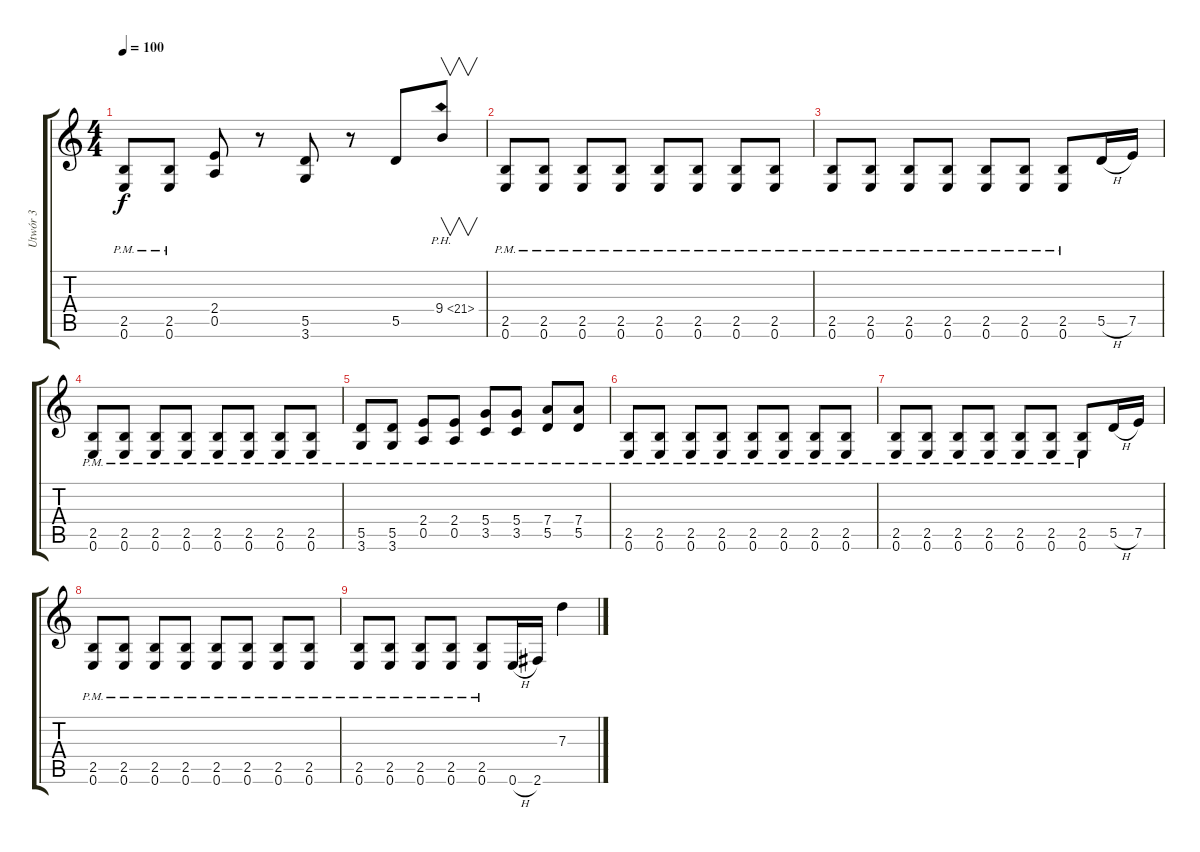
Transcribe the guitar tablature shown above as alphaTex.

\track ("Utwór 3" "Utwór 3") {instrument overdrivenguitar}
\staff {score tabs}
\tuning (E4 B3 G3 D3 A2 E2) {hide}
\ts (4 4)
\tempo 100
\clef g2
\ks c
(2.5{pm} 0.6{pm}).8{dy f} (2.5{pm} 0.6{pm}).8 (2.4 0.5).8 r.8 (5.5 3.6).8 r.8 5.5.8 9.4{ph 12}.8{v} |
(2.5{pm} 0.6{pm}).8 (2.5{pm} 0.6{pm}).8 (2.5{pm} 0.6{pm}).8 (2.5{pm} 0.6{pm}).8 (2.5{pm} 0.6{pm}).8 (2.5{pm} 0.6{pm}).8 (2.5{pm} 0.6{pm}).8 (2.5{pm} 0.6{pm}).8 |
(2.5{pm} 0.6{pm}).8 (2.5{pm} 0.6{pm}).8 (2.5{pm} 0.6{pm}).8 (2.5{pm} 0.6{pm}).8 (2.5{pm} 0.6{pm}).8 (2.5{pm} 0.6{pm}).8 (2.5{pm} 0.6{pm}).8 5.5{h}.16 7.5.16 |
(2.5{pm} 0.6{pm}).8 (2.5{pm} 0.6{pm}).8 (2.5{pm} 0.6{pm}).8 (2.5{pm} 0.6{pm}).8 (2.5{pm} 0.6{pm}).8 (2.5{pm} 0.6{pm}).8 (2.5{pm} 0.6{pm}).8 (2.5{pm} 0.6{pm}).8 |
(5.5{pm} 3.6{pm}).8 (5.5{pm} 3.6{pm}).8 (2.4{pm} 0.5{pm}).8 (2.4{pm} 0.5{pm}).8 (5.4{pm} 3.5{pm}).8 (5.4{pm} 3.5{pm}).8 (7.4{pm} 5.5{pm}).8 (7.4{pm} 5.5{pm}).8 |
(2.5{pm} 0.6{pm}).8 (2.5{pm} 0.6{pm}).8 (2.5{pm} 0.6{pm}).8 (2.5{pm} 0.6{pm}).8 (2.5{pm} 0.6{pm}).8 (2.5{pm} 0.6{pm}).8 (2.5{pm} 0.6{pm}).8 (2.5{pm} 0.6{pm}).8 |
(2.5{pm} 0.6{pm}).8 (2.5{pm} 0.6{pm}).8 (2.5{pm} 0.6{pm}).8 (2.5{pm} 0.6{pm}).8 (2.5{pm} 0.6{pm}).8 (2.5{pm} 0.6{pm}).8 (2.5{pm} 0.6{pm}).8 5.5{h}.16 7.5.16 |
(2.5{pm} 0.6{pm}).8 (2.5{pm} 0.6{pm}).8 (2.5{pm} 0.6{pm}).8 (2.5{pm} 0.6{pm}).8 (2.5{pm} 0.6{pm}).8 (2.5{pm} 0.6{pm}).8 (2.5{pm} 0.6{pm}).8 (2.5{pm} 0.6{pm}).8 |
(2.5{pm} 0.6{pm}).8 (2.5{pm} 0.6{pm}).8 (2.5{pm} 0.6{pm}).8 (2.5{pm} 0.6{pm}).8 (2.5{pm} 0.6{pm}).8 0.6{h}.16 2.6.16 7.3.4
